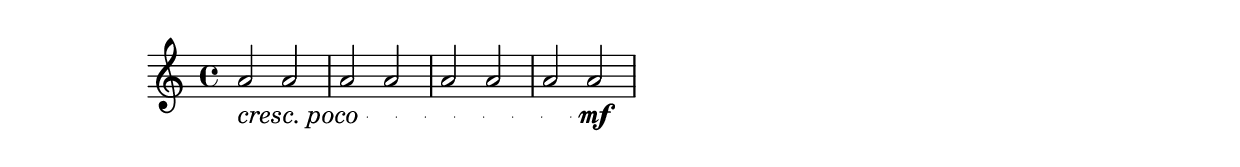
%% Do not edit this file; it is auto-generated from input/new
%% This file is in the public domain.
\version "2.11.52"
\header {
  texidoces = "
Se puede modificar el texto empleado para los crescendos y
decrescendos modificando las propiedades de contexto
@code{crescendoText} y @code{decrescendoText}.  El estiloo de la
línea de extensión se puede cambiar modificando la propiedad
@code{'style} de @code{DynamicTextSpanner}.  El valor
predeterminado es @code{'hairpin} (regulador), y entre otros
valores posibles se encuentran @code{'line} (línea),
@code{'dashed-line} (línea intermitente) y @code{'dotted-line}
(línea de puntos):

"
  doctitlees = "Cambiar el texto y los estilos de objeto de extensión para las indicaciones dinámicas textuales"

  lsrtags = "rhythms,tweaks-and-overrides"
  texidoc = "
The text used for crescendos and decrescendos can be
changed by modifying the context properties @code{crescendoText}
and @code{decrescendoText}.  The style of the spanner line can
be changed by modifying the @code{'style} property of
@code{DynamicTextSpanner}.  The default value is
@code{'hairpin}, and other possible values include
@code{'line}, @code{'dashed-line}, and
@code{'dotted-line}:
"
  doctitle = "Changing text and spanner styles for text dynamics"
} % begin verbatim

\relative c'' {
  \set crescendoText = \markup { \italic { cresc. poco } }
  \set crescendoSpanner = #'text
  \override DynamicTextSpanner #'style = #'dotted-line
  a2\< a
  a2 a
  a2 a
  a2 a\mf
}
